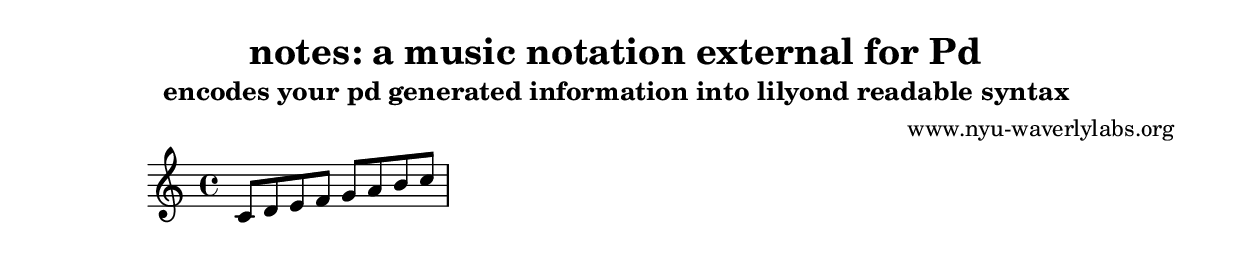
% [notes] external for Pure Data
% development-version August 16, 2018 
% by Jaime E. Oliver La Rosa
% la.rosa@nyu.edu
% @ the Waverly Labs in NYU MUSIC FAS
% Open this file with Lilypond
% more information is available at lilypond.org
% Released under the GNU General Public License.

% HEADERS

glissandoSkipOn = {
	\override NoteColumn.glissando-skip = ##t
	\hide NoteHead
	\hide Accidental
	\hide Tie
	\override NoteHead.no-ledgers = ##t
}

glissandoSkipOff = {
	\revert NoteColumn.glissando-skip
	\undo \hide NoteHead
	\undo \hide Tie
	\undo \hide Accidental
	\revert NoteHead.no-ledgers
}

\header {
	composer = "www.nyu-waverlylabs.org "
	title = "notes: a music notation external for Pd "
	subtitle = "encodes your pd generated information into lilyond readable syntax "
}

inst_part = \relative c' 
{

\time 4/4

\clef treble 
% ________________________________________bar 1 :
 c8  d8 
	e8  f8 
		g8  a8 
			b8  c8 
}

\score {
	\new Staff {
		\new Voice {
			\inst_part
		}
	}
	\layout {
		\mergeDifferentlyHeadedOn
		\mergeDifferentlyDottedOn
		\set harmonicDots = ##t
		\override Glissando.thickness = #4
		\set Staff.pedalSustainStyle = #'mixed
		\override TextSpanner.bound-padding = #1.0
		\override TextSpanner.bound-details.right.padding = #1.3
		\override TextSpanner.bound-details.right.stencil-align-dir-y = #CENTER
		\override TextSpanner.bound-details.left.stencil-align-dir-y = #CENTER
		\override TextSpanner.bound-details.right-broken.text = ##f
		\override TextSpanner.bound-details.left-broken.text = ##f
		\override Glissando.minimum-length = #4
		\override Glissando.springs-and-rods = #ly:spanner::set-spacing-rods
		\override Glissando.breakable = ##t
		\override Glissando.after-line-breaking = ##t
		\set baseMoment = #(ly:make-moment 1/8)
		\set beatStructure = #'(2 2 2 2)
		#(set-default-paper-size "a4")
	}
	\midi { }
}

\version "2.18.2"
% notes Pd External version testing 
